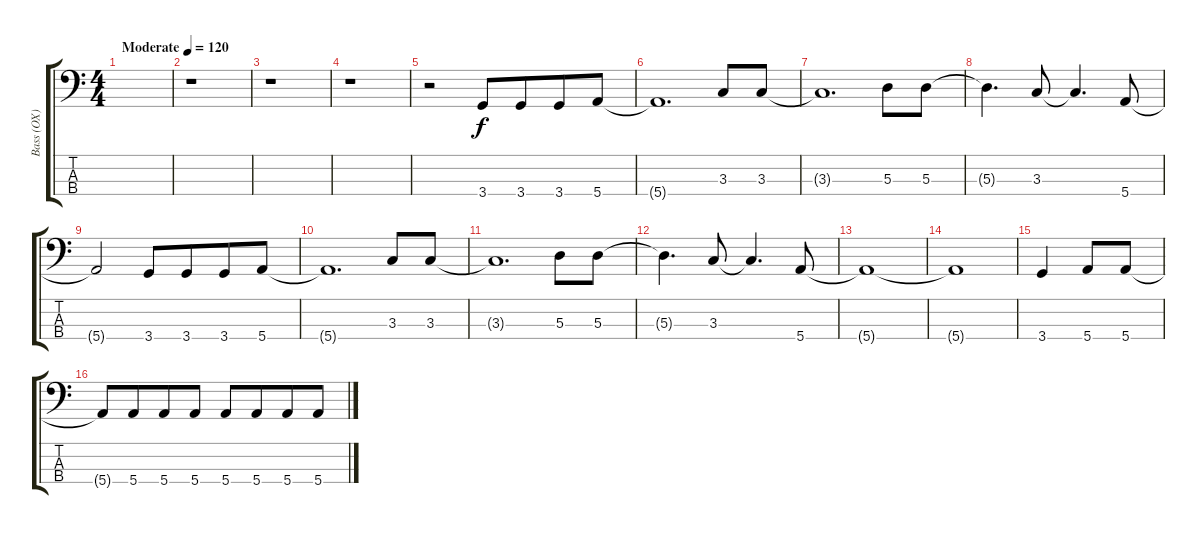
\track ("Bass (OX)" "Bass (OX)") {instrument electricbassfinger}
\staff {score tabs}
\tuning (G2 D2 A1 E1) {hide}
\ts (4 4)
\tempo (120 "Moderate")
\clef f4
\ks c
|
r.1 |
r.1 |
r.1 |
r.2 3.4.8 3.4.8{beam merge} 3.4.8 5.4.8 |
5.4{t}.1{d} 3.3.8 3.3.8 |
3.3{t}.1{d} 5.3.8 5.3.8 |
5.3{t}.4{d} 3.3.8 3.3{t}.4{d} 5.4.8 |
5.4{t}.2 3.4.8 3.4.8{beam merge} 3.4.8 5.4.8 |
5.4{t}.1{d} 3.3.8 3.3.8 |
3.3{t}.1{d} 5.3.8 5.3.8 |
5.3{t}.4{d} 3.3.8 3.3{t}.4{d} 5.4.8 |
5.4{t}.1 |
5.4{t}.1 |
3.4.4 5.4.8 5.4.8 |
5.4{t}.8 5.4.8{beam merge} 5.4.8 5.4.8{beam split} 5.4.8 5.4.8{beam merge} 5.4.8 5.4.8
